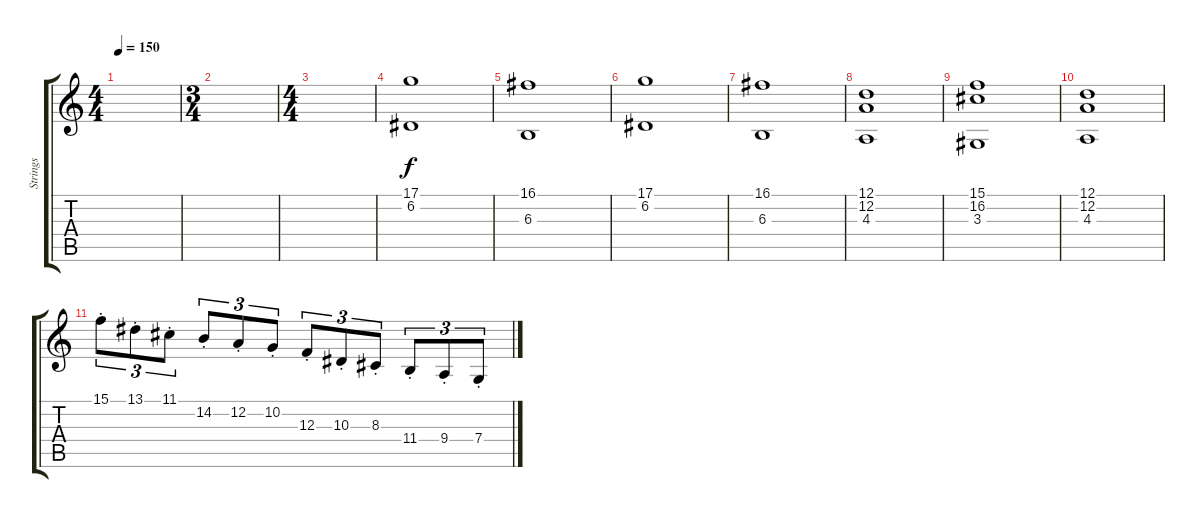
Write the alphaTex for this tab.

\track ("Strings" "Strings") {instrument stringensemble1}
\staff {score tabs}
\tuning (D4 A3 F3 C3 G2 C2) {hide}
\ts (4 4)
\tempo 150
\clef g2
\ks c
|
\ts (3 4)
|
\ts (4 4)
|
(17.1 6.2).1 |
(16.1 6.3).1 |
(17.1 6.2).1 |
(16.1 6.3).1 |
(12.1 12.2 4.3).1 |
(15.1 16.2 3.3).1 |
(12.1 12.2 4.3).1 |
15.1{st}.8{tu (3 2)} 13.1{st}.8{tu (3 2)} 11.1{st}.8{tu (3 2)} 14.2{st}.8{tu (3 2)} 12.2{st}.8{tu (3 2)} 10.2{st}.8{tu (3 2)} 12.3{st}.8{tu (3 2)} 10.3{st}.8{tu (3 2)} 8.3{st}.8{tu (3 2)} 11.4{st}.8{tu (3 2)} 9.4{st}.8{tu (3 2)} 7.4{st}.8{tu (3 2)}
